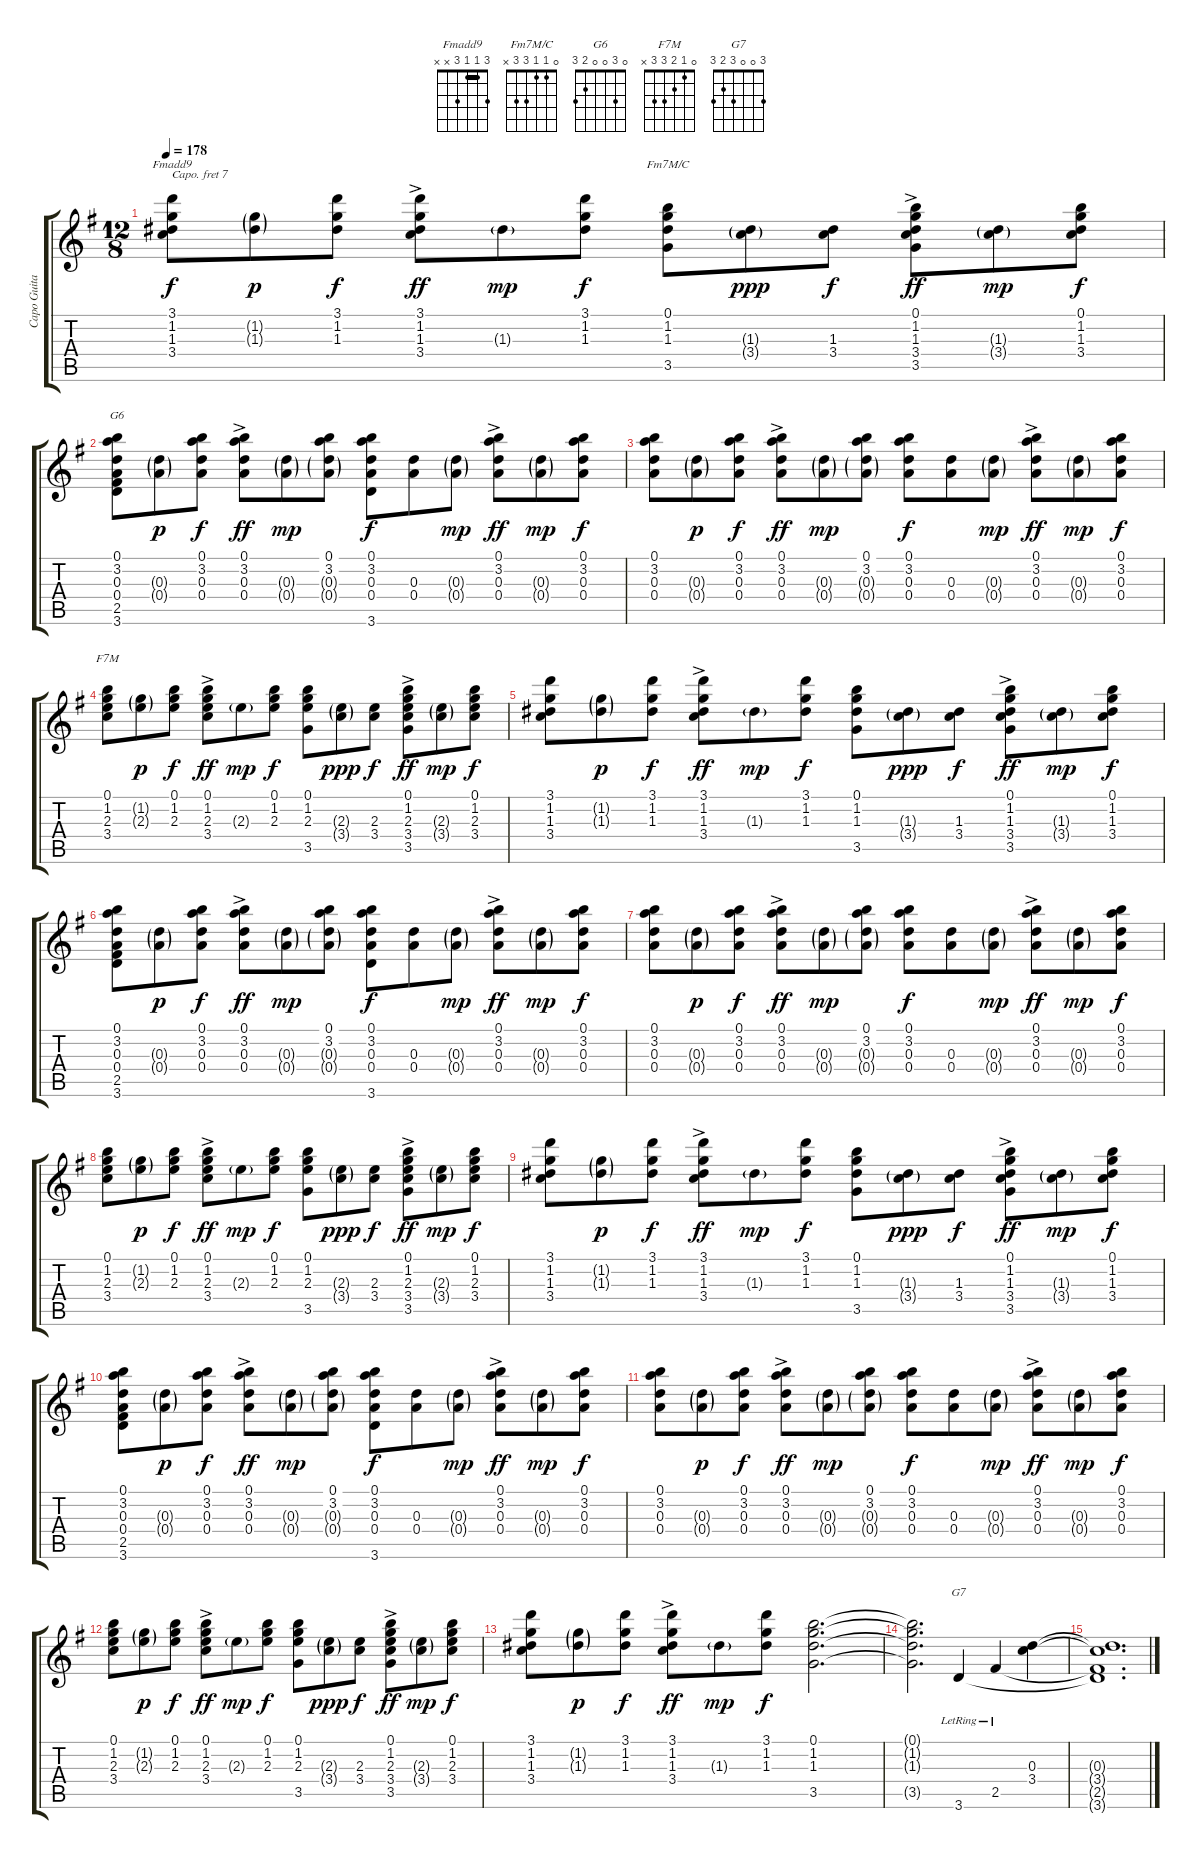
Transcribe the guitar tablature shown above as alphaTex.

\track ("Capo Guitar" "Capo Guita") {instrument acousticguitarsteel}
\staff {score tabs}
\capo 7
\tuning (E4 B3 G3 D3 A2 E2) {hide}
\chord ("Fmadd9" 3 1 1 3 x x) {barre 1}
\chord ("Fm7M/C" 0 1 1 3 3 x)
\chord ("G6" 0 3 0 0 2 3)
\chord ("F7M" 0 1 2 3 3 x)
\chord ("G7" 3 0 0 3 2 3)
\ts (12 8)
\tempo 178
\clef g2
\ks g
(3.1 1.2 1.3 3.4).8{ch "Fmadd9" dy f} (1.2{g} 1.3{g}).8{dy p} (3.1 1.2 1.3).8{dy f} (3.1{ac} 1.2{ac} 1.3{ac} 3.4{ac}).8{dy ff} 1.3{g}.8{dy mp} (3.1 1.2 1.3).8{dy f} (0.1 1.2 1.3 3.5).8{ch "Fm7M/C"} (1.3{g} 3.4{g}).8{dy ppp} (1.3 3.4).8{dy f} (0.1{ac} 1.2{ac} 1.3{ac} 3.4{ac} 3.5{ac}).8{dy ff} (1.3{g} 3.4{g}).8{dy mp} (0.1 1.2 1.3 3.4).8{dy f} |
(0.1 3.2 0.3 0.4 2.5 3.6).8{ch "G6"} (0.3{g} 0.4{g}).8{dy p} (0.1 3.2 0.3 0.4).8{dy f} (0.1{ac} 3.2{ac} 0.3{ac} 0.4{ac}).8{dy ff} (0.3{g} 0.4{g}).8{dy mp} (0.1 3.2 0.3{g} 0.4{g}).8 (0.1 3.2 0.3 0.4 3.6).8{dy f} (0.3 0.4).8 (0.3{g} 0.4{g}).8{dy mp} (0.1{ac} 3.2{ac} 0.3{ac} 0.4{ac}).8{dy ff} (0.3{g} 0.4{g}).8{dy mp} (0.1 3.2 0.3 0.4).8{dy f} |
(0.1 3.2 0.3 0.4).8 (0.3{g} 0.4{g}).8{dy p} (0.1 3.2 0.3 0.4).8{dy f} (0.1{ac} 3.2{ac} 0.3{ac} 0.4{ac}).8{dy ff} (0.3{g} 0.4{g}).8{dy mp} (0.1 3.2 0.3{g} 0.4{g}).8 (0.1 3.2 0.3 0.4).8{dy f} (0.3 0.4).8 (0.3{g} 0.4{g}).8{dy mp} (0.1{ac} 3.2{ac} 0.3{ac} 0.4{ac}).8{dy ff} (0.3{g} 0.4{g}).8{dy mp} (0.1 3.2 0.3 0.4).8{dy f} |
(0.1 1.2 2.3 3.4).8{ch "F7M"} (1.2{g} 2.3{g}).8{dy p} (0.1 1.2 2.3).8{dy f} (0.1{ac} 1.2{ac} 2.3{ac} 3.4{ac}).8{dy ff} 2.3{g}.8{dy mp} (0.1 1.2 2.3).8{dy f} (0.1 1.2 2.3 3.5).8 (2.3{g} 3.4{g}).8{dy ppp} (2.3 3.4).8{dy f} (0.1{ac} 1.2{ac} 2.3{ac} 3.4{ac} 3.5{ac}).8{dy ff} (2.3{g} 3.4{g}).8{dy mp} (0.1 1.2 2.3 3.4).8{dy f} |
(3.1 1.2 1.3 3.4).8 (1.2{g} 1.3{g}).8{dy p} (3.1 1.2 1.3).8{dy f} (3.1{ac} 1.2{ac} 1.3{ac} 3.4{ac}).8{dy ff} 1.3{g}.8{dy mp} (3.1 1.2 1.3).8{dy f} (0.1 1.2 1.3 3.5).8 (1.3{g} 3.4{g}).8{dy ppp} (1.3 3.4).8{dy f} (0.1{ac} 1.2{ac} 1.3{ac} 3.4{ac} 3.5{ac}).8{dy ff} (1.3{g} 3.4{g}).8{dy mp} (0.1 1.2 1.3 3.4).8{dy f} |
(0.1 3.2 0.3 0.4 2.5 3.6).8 (0.3{g} 0.4{g}).8{dy p} (0.1 3.2 0.3 0.4).8{dy f} (0.1{ac} 3.2{ac} 0.3{ac} 0.4{ac}).8{dy ff} (0.3{g} 0.4{g}).8{dy mp} (0.1 3.2 0.3{g} 0.4{g}).8 (0.1 3.2 0.3 0.4 3.6).8{dy f} (0.3 0.4).8 (0.3{g} 0.4{g}).8{dy mp} (0.1{ac} 3.2{ac} 0.3{ac} 0.4{ac}).8{dy ff} (0.3{g} 0.4{g}).8{dy mp} (0.1 3.2 0.3 0.4).8{dy f} |
(0.1 3.2 0.3 0.4).8 (0.3{g} 0.4{g}).8{dy p} (0.1 3.2 0.3 0.4).8{dy f} (0.1{ac} 3.2{ac} 0.3{ac} 0.4{ac}).8{dy ff} (0.3{g} 0.4{g}).8{dy mp} (0.1 3.2 0.3{g} 0.4{g}).8 (0.1 3.2 0.3 0.4).8{dy f} (0.3 0.4).8 (0.3{g} 0.4{g}).8{dy mp} (0.1{ac} 3.2{ac} 0.3{ac} 0.4{ac}).8{dy ff} (0.3{g} 0.4{g}).8{dy mp} (0.1 3.2 0.3 0.4).8{dy f} |
(0.1 1.2 2.3 3.4).8 (1.2{g} 2.3{g}).8{dy p} (0.1 1.2 2.3).8{dy f} (0.1{ac} 1.2{ac} 2.3{ac} 3.4{ac}).8{dy ff} 2.3{g}.8{dy mp} (0.1 1.2 2.3).8{dy f} (0.1 1.2 2.3 3.5).8 (2.3{g} 3.4{g}).8{dy ppp} (2.3 3.4).8{dy f} (0.1{ac} 1.2{ac} 2.3{ac} 3.4{ac} 3.5{ac}).8{dy ff} (2.3{g} 3.4{g}).8{dy mp} (0.1 1.2 2.3 3.4).8{dy f} |
(3.1 1.2 1.3 3.4).8 (1.2{g} 1.3{g}).8{dy p} (3.1 1.2 1.3).8{dy f} (3.1{ac} 1.2{ac} 1.3{ac} 3.4{ac}).8{dy ff} 1.3{g}.8{dy mp} (3.1 1.2 1.3).8{dy f} (0.1 1.2 1.3 3.5).8 (1.3{g} 3.4{g}).8{dy ppp} (1.3 3.4).8{dy f} (0.1{ac} 1.2{ac} 1.3{ac} 3.4{ac} 3.5{ac}).8{dy ff} (1.3{g} 3.4{g}).8{dy mp} (0.1 1.2 1.3 3.4).8{dy f} |
(0.1 3.2 0.3 0.4 2.5 3.6).8 (0.3{g} 0.4{g}).8{dy p} (0.1 3.2 0.3 0.4).8{dy f} (0.1{ac} 3.2{ac} 0.3{ac} 0.4{ac}).8{dy ff} (0.3{g} 0.4{g}).8{dy mp} (0.1 3.2 0.3{g} 0.4{g}).8 (0.1 3.2 0.3 0.4 3.6).8{dy f} (0.3 0.4).8 (0.3{g} 0.4{g}).8{dy mp} (0.1{ac} 3.2{ac} 0.3{ac} 0.4{ac}).8{dy ff} (0.3{g} 0.4{g}).8{dy mp} (0.1 3.2 0.3 0.4).8{dy f} |
(0.1 3.2 0.3 0.4).8 (0.3{g} 0.4{g}).8{dy p} (0.1 3.2 0.3 0.4).8{dy f} (0.1{ac} 3.2{ac} 0.3{ac} 0.4{ac}).8{dy ff} (0.3{g} 0.4{g}).8{dy mp} (0.1 3.2 0.3{g} 0.4{g}).8 (0.1 3.2 0.3 0.4).8{dy f} (0.3 0.4).8 (0.3{g} 0.4{g}).8{dy mp} (0.1{ac} 3.2{ac} 0.3{ac} 0.4{ac}).8{dy ff} (0.3{g} 0.4{g}).8{dy mp} (0.1 3.2 0.3 0.4).8{dy f} |
(0.1 1.2 2.3 3.4).8 (1.2{g} 2.3{g}).8{dy p} (0.1 1.2 2.3).8{dy f} (0.1{ac} 1.2{ac} 2.3{ac} 3.4{ac}).8{dy ff} 2.3{g}.8{dy mp} (0.1 1.2 2.3).8{dy f} (0.1 1.2 2.3 3.5).8 (2.3{g} 3.4{g}).8{dy ppp} (2.3 3.4).8{dy f} (0.1{ac} 1.2{ac} 2.3{ac} 3.4{ac} 3.5{ac}).8{dy ff} (2.3{g} 3.4{g}).8{dy mp} (0.1 1.2 2.3 3.4).8{dy f} |
(3.1 1.2 1.3 3.4).8 (1.2{g} 1.3{g}).8{dy p} (3.1 1.2 1.3).8{dy f} (3.1{ac} 1.2{ac} 1.3{ac} 3.4{ac}).8{dy ff} 1.3{g}.8{dy mp} (3.1 1.2 1.3).8{dy f} (0.1 1.2 1.3 3.5).2{d} |
(0.1{t} 1.2{t} 1.3{t} 3.5{t}).2{d} 3.6{lr}.4{ch "G7"} 2.5{lr}.4 (0.3 3.4).4 |
(0.3{t} 3.4{t} 2.5{t} 3.6{t}).1{d}
